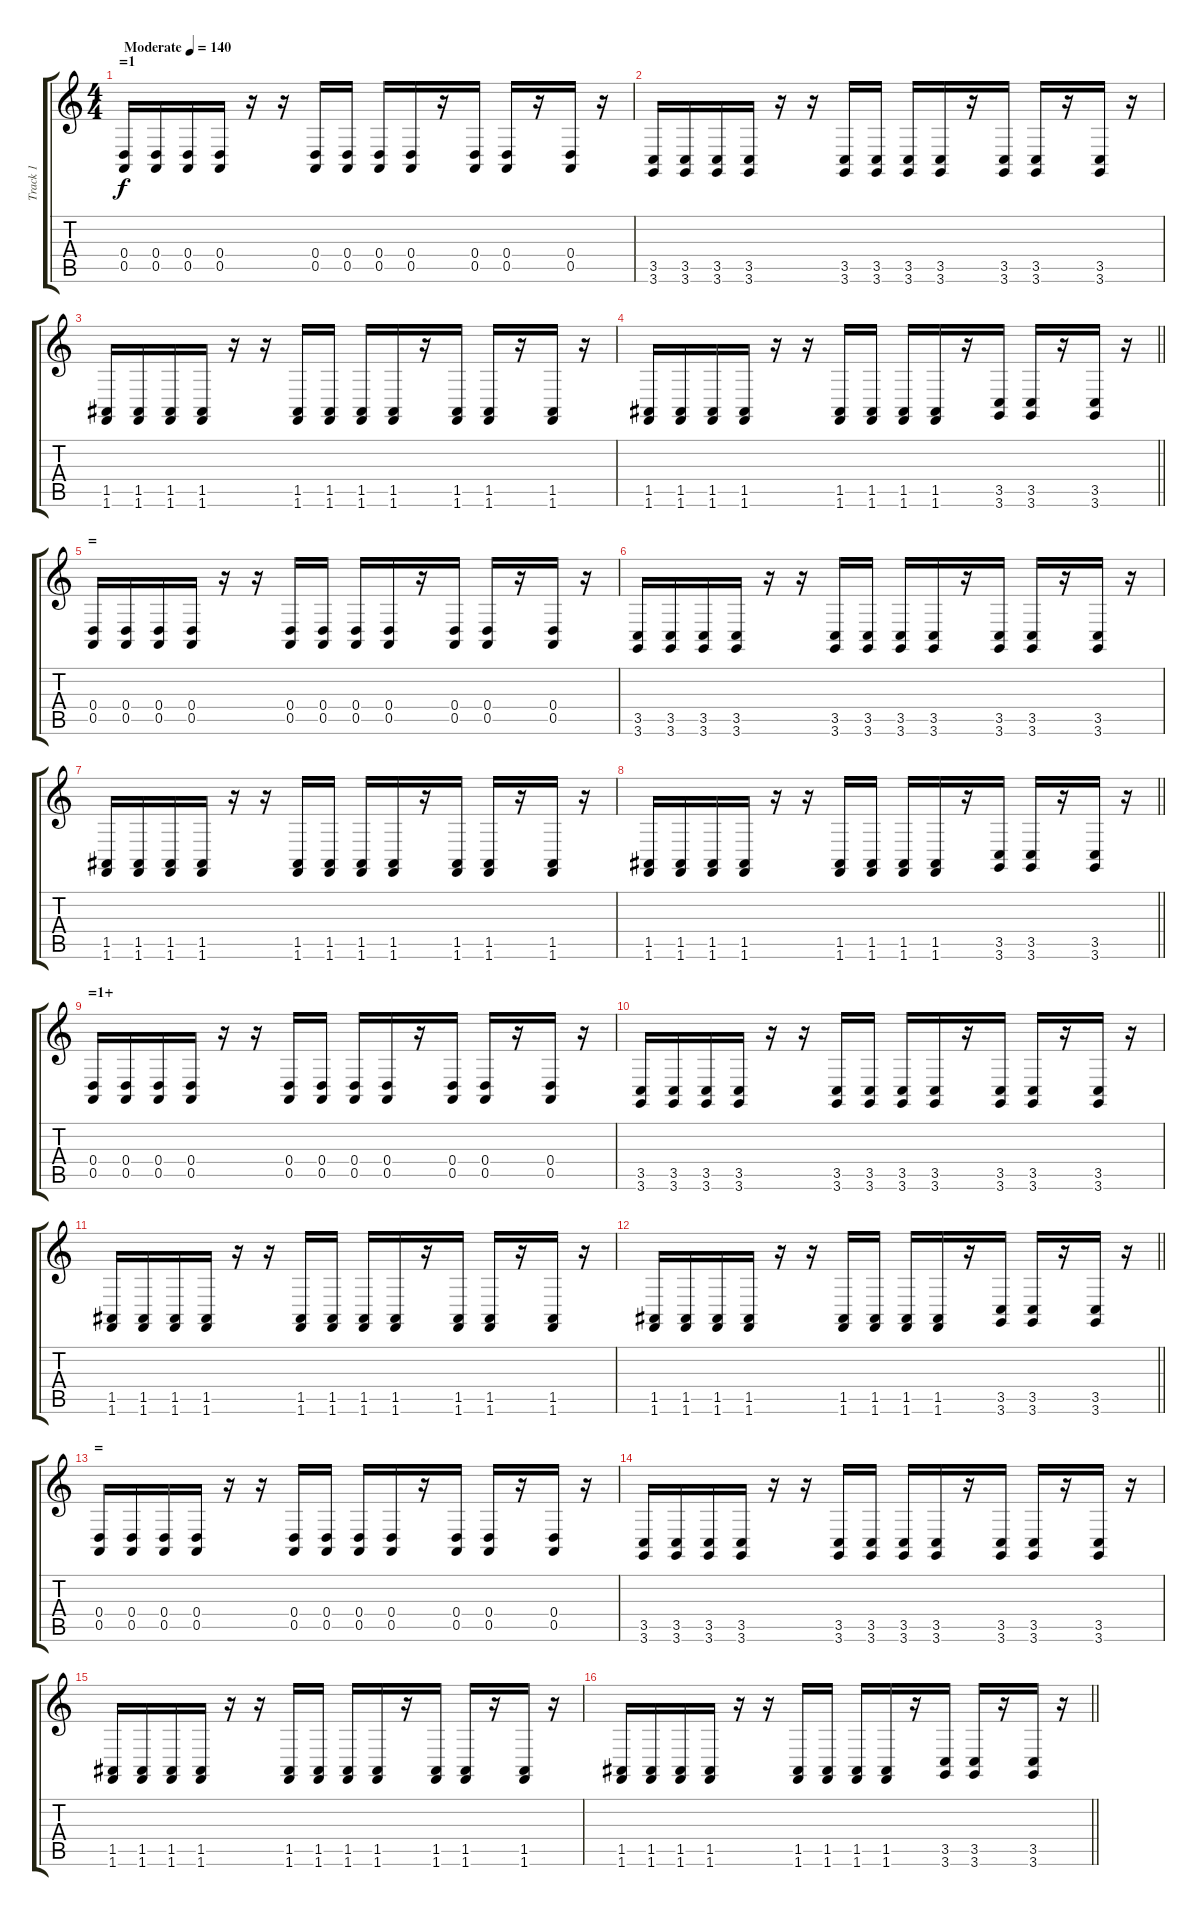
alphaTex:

\track ("Track 1" "Track 1") {instrument lead1square}
\staff {score tabs}
\tuning (E4 B3 G3 D3 A2 E2) {hide}
\ts (4 4)
\section ("" "=1")
\tempo (140 "Moderate")
\clef g2
\ks c
(0.4 0.5).16{dy f instrument lead1square} (0.4 0.5).16 (0.4 0.5).16 (0.4 0.5).16 r.16 r.16 (0.4 0.5).16 (0.4 0.5).16 (0.4 0.5).16 (0.4 0.5).16 r.16 (0.4 0.5).16 (0.4 0.5).16 r.16 (0.4 0.5).16 r.16 |
(3.5 3.6).16 (3.5 3.6).16 (3.5 3.6).16 (3.5 3.6).16 r.16 r.16 (3.5 3.6).16 (3.5 3.6).16 (3.5 3.6).16 (3.5 3.6).16 r.16 (3.5 3.6).16 (3.5 3.6).16 r.16 (3.5 3.6).16 r.16 |
(1.5 1.6).16 (1.5 1.6).16 (1.5 1.6).16 (1.5 1.6).16 r.16 r.16 (1.5 1.6).16 (1.5 1.6).16 (1.5 1.6).16 (1.5 1.6).16 r.16 (1.5 1.6).16 (1.5 1.6).16 r.16 (1.5 1.6).16 r.16 |
\barLineRight lightlight
(1.5 1.6).16 (1.5 1.6).16 (1.5 1.6).16 (1.5 1.6).16 r.16 r.16 (1.5 1.6).16 (1.5 1.6).16 (1.5 1.6).16 (1.5 1.6).16 r.16 (3.5 3.6).16 (3.5 3.6).16 r.16 (3.5 3.6).16 r.16 |
\section ("" "=")
(0.4 0.5).16 (0.4 0.5).16 (0.4 0.5).16 (0.4 0.5).16 r.16 r.16 (0.4 0.5).16 (0.4 0.5).16 (0.4 0.5).16 (0.4 0.5).16 r.16 (0.4 0.5).16 (0.4 0.5).16 r.16 (0.4 0.5).16 r.16 |
(3.5 3.6).16 (3.5 3.6).16 (3.5 3.6).16 (3.5 3.6).16 r.16 r.16 (3.5 3.6).16 (3.5 3.6).16 (3.5 3.6).16 (3.5 3.6).16 r.16 (3.5 3.6).16 (3.5 3.6).16 r.16 (3.5 3.6).16 r.16 |
(1.5 1.6).16 (1.5 1.6).16 (1.5 1.6).16 (1.5 1.6).16 r.16 r.16 (1.5 1.6).16 (1.5 1.6).16 (1.5 1.6).16 (1.5 1.6).16 r.16 (1.5 1.6).16 (1.5 1.6).16 r.16 (1.5 1.6).16 r.16 |
\barLineRight lightlight
(1.5 1.6).16 (1.5 1.6).16 (1.5 1.6).16 (1.5 1.6).16 r.16 r.16 (1.5 1.6).16 (1.5 1.6).16 (1.5 1.6).16 (1.5 1.6).16 r.16 (3.5 3.6).16 (3.5 3.6).16 r.16 (3.5 3.6).16 r.16 |
\section ("" "=1+")
(0.4 0.5).16 (0.4 0.5).16 (0.4 0.5).16 (0.4 0.5).16 r.16 r.16 (0.4 0.5).16 (0.4 0.5).16 (0.4 0.5).16 (0.4 0.5).16 r.16 (0.4 0.5).16 (0.4 0.5).16 r.16 (0.4 0.5).16 r.16 |
(3.5 3.6).16 (3.5 3.6).16 (3.5 3.6).16 (3.5 3.6).16 r.16 r.16 (3.5 3.6).16 (3.5 3.6).16 (3.5 3.6).16 (3.5 3.6).16 r.16 (3.5 3.6).16 (3.5 3.6).16 r.16 (3.5 3.6).16 r.16 |
(1.5 1.6).16 (1.5 1.6).16 (1.5 1.6).16 (1.5 1.6).16 r.16 r.16 (1.5 1.6).16 (1.5 1.6).16 (1.5 1.6).16 (1.5 1.6).16 r.16 (1.5 1.6).16 (1.5 1.6).16 r.16 (1.5 1.6).16 r.16 |
\barLineRight lightlight
(1.5 1.6).16 (1.5 1.6).16 (1.5 1.6).16 (1.5 1.6).16 r.16 r.16 (1.5 1.6).16 (1.5 1.6).16 (1.5 1.6).16 (1.5 1.6).16 r.16 (3.5 3.6).16 (3.5 3.6).16 r.16 (3.5 3.6).16 r.16 |
\section ("" "=")
(0.4 0.5).16 (0.4 0.5).16 (0.4 0.5).16 (0.4 0.5).16 r.16 r.16 (0.4 0.5).16 (0.4 0.5).16 (0.4 0.5).16 (0.4 0.5).16 r.16 (0.4 0.5).16 (0.4 0.5).16 r.16 (0.4 0.5).16 r.16 |
(3.5 3.6).16 (3.5 3.6).16 (3.5 3.6).16 (3.5 3.6).16 r.16 r.16 (3.5 3.6).16 (3.5 3.6).16 (3.5 3.6).16 (3.5 3.6).16 r.16 (3.5 3.6).16 (3.5 3.6).16 r.16 (3.5 3.6).16 r.16 |
(1.5 1.6).16 (1.5 1.6).16 (1.5 1.6).16 (1.5 1.6).16 r.16 r.16 (1.5 1.6).16 (1.5 1.6).16 (1.5 1.6).16 (1.5 1.6).16 r.16 (1.5 1.6).16 (1.5 1.6).16 r.16 (1.5 1.6).16 r.16 |
\barLineRight lightlight
(1.5 1.6).16 (1.5 1.6).16 (1.5 1.6).16 (1.5 1.6).16 r.16 r.16 (1.5 1.6).16 (1.5 1.6).16 (1.5 1.6).16 (1.5 1.6).16 r.16 (3.5 3.6).16 (3.5 3.6).16 r.16 (3.5 3.6).16 r.16
